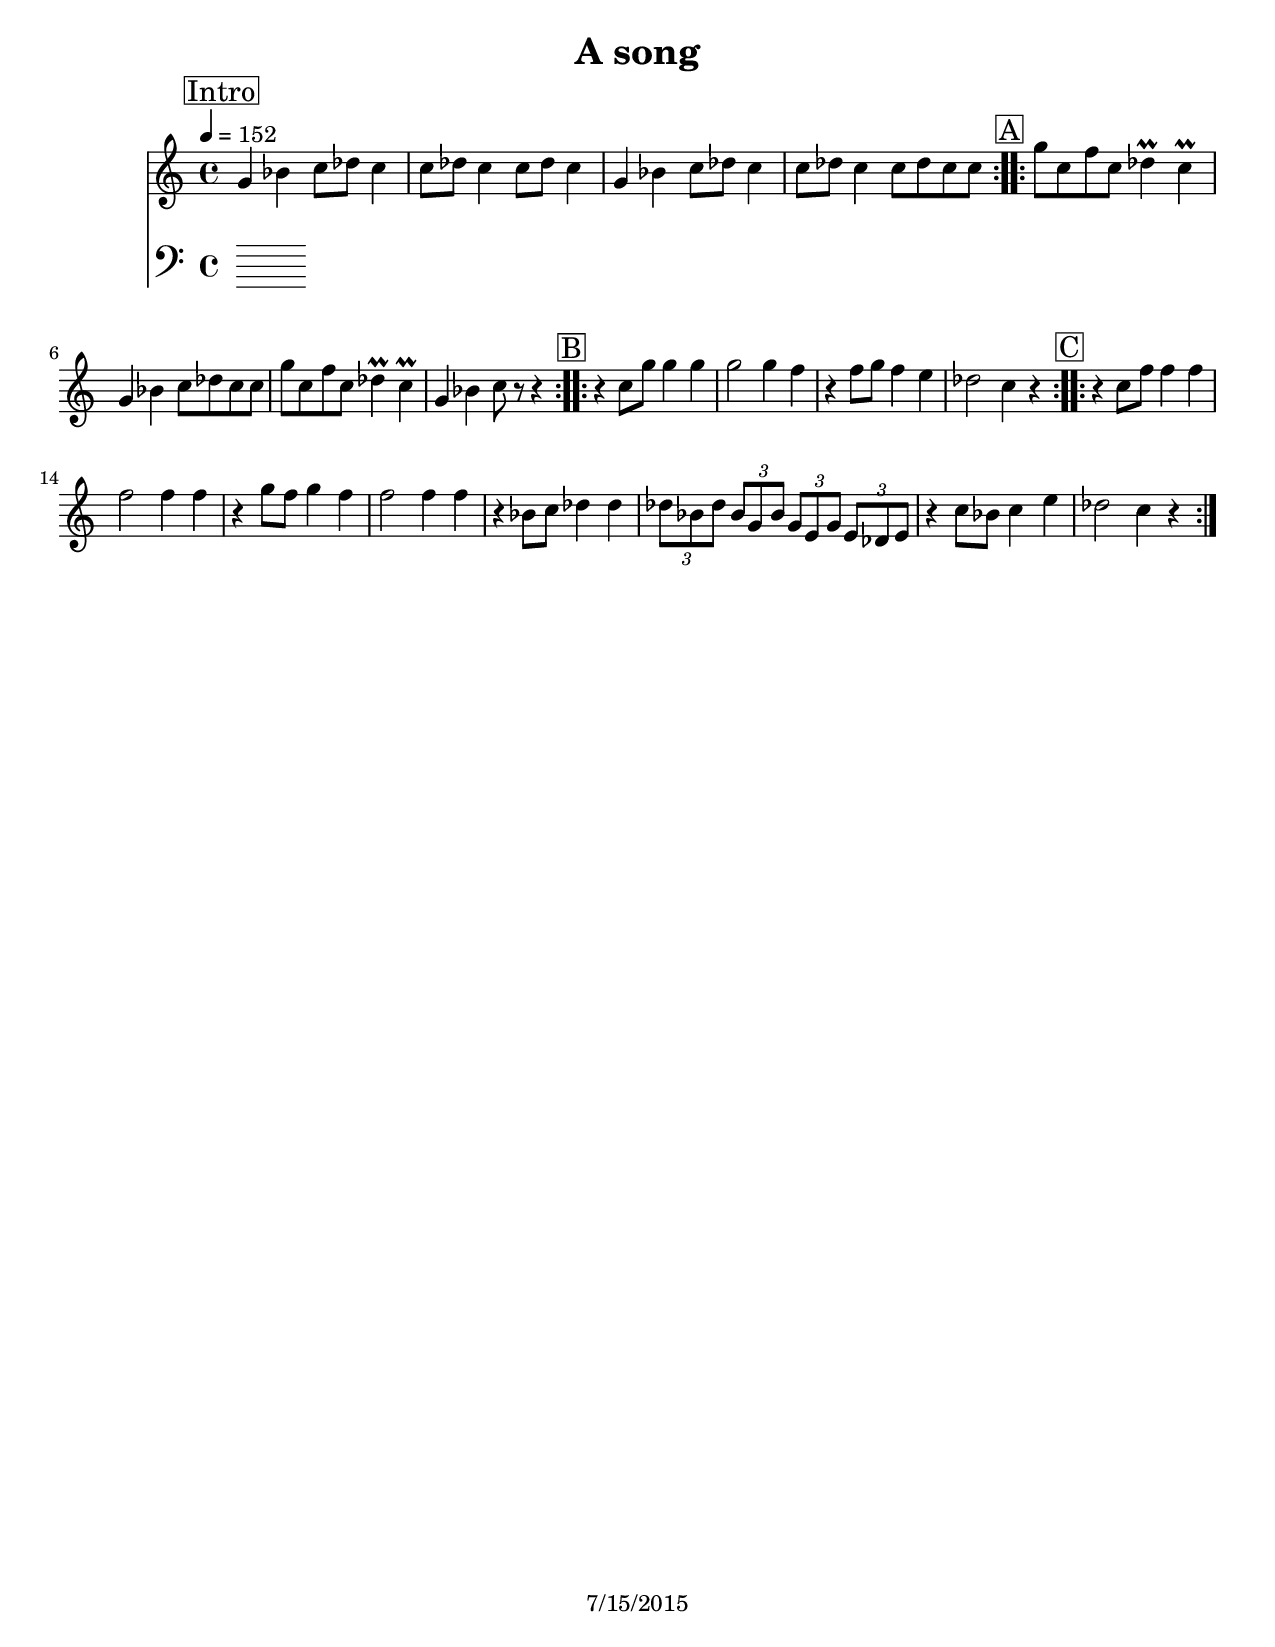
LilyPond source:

\version "2.16.2"
% https://www.youtube.com/watch?v=TCAbYLbffck at 2:08:00 ish
% https://www.youtube.com/watch?v=-SdoCWegsXk at 17:30
% https://www.youtube.com/watch?v=XpGeYO_Rh8Q at 5:20
% https://www.youtube.com/watch?v=soJPM2ob6FI at 21:00
\header {
	title = "A song"
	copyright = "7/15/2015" %date of latest edits
}
\paper {
  #(set-paper-size "letter")
  }


slash = {
	\override NoteHead #'style = #'slash
	\override Stem #'transparent = ##t
}

noslash = {
	\revert NoteHead #'style
	\revert Stem #'transparent
}

test = { \relative c' { \tempo 4 = 180 \set Score.markFormatter = #format-mark-box-letters
	\repeat volta 2 {
	}
}
}

	
melody = { \relative c'' { \tempo 4 = 152 \set Score.markFormatter = #format-mark-box-letters 

	\mark \markup { \box "Intro" }
	\repeat volta 2 {
		g4 bes c8 des c4 | c8 des c4 c8 des c4 |
		g4 bes c8 des c4 | c8 des c4 c8 des c8 c |
		}	

	\mark \markup { \box "A" }
	\repeat volta 2 {
		g'8 c, f c des4\prall c\prall | g bes c8 des c8 c |
		g'8 c, f c des4\prall c\prall | g bes c8 r r4 |
		}

	\mark \markup { \box "B" }
	\repeat volta 2 {
		r4 c8 g' g4 g | g2 g4 f | r4 f8 g f4 e | des2 c4 r |
		}

	\mark \markup { \box "C" }
	\repeat volta 2 {
		r4 c8 f f4 f | f2 f4 f | r4 g8 f g4 f | f2 f4 f |
		r4 bes,8 c des4 des | \times 2/3 { des8 bes des } \times 2/3 { bes g bes } \times 2/3 { g e g } \times 2/3 { e des e } | r4 c'8 bes c4 e | des2 c4 r |
		}

}
}

midbrass = { \relative c { \set Score.markFormatter = #format-mark-box-letters 

	\mark \markup { \box "Intro" }
	\repeat volta 2 {
	}

	\mark \markup { \box "A" }
	\repeat volta 2 {
		}
		\alternative {
		}

}
}

		
changes = { \chordmode { 

% Intro
		
% A

}
}


\book {
	\score { 
	  <<
	    \new ChordNames {
		\set chordChanges = ##t
		\changes
	    }
	    \new Staff { \clef treble
		\melody
	    }
	    \new Staff { \clef bass 
		\midbrass
	    }
	  >>
	}
}
%{
\book {
	\score { 
	  <<
	    \new ChordNames {
		\set chordChanges = ##t
		\changes
	    }
	    \new Staff { \clef bass 
		\midbrass
	    }
	  >>
	}
%	%Form
%	\markup { \column {
%	\line { \bold "Form:" }
%	}}
}
%}
\book {
	\score {
	  <<
		\new Staff {
		  \set Staff.midiInstrument = #"trumpet" \unfoldRepeats
			\melody
		}
		\new Staff {
		  \set Staff.midiInstrument = #"trumpet" \unfoldRepeats
			\midbrass
		}
	  >>
		\midi { }
	}
}
%{
\book {
	\score {
	  <<
		\new Staff {
		  \set Staff.midiInstrument = #"trumpet" \unfoldRepeats
			\test
		}
	  >>
		\midi { }
	}
}
%}
